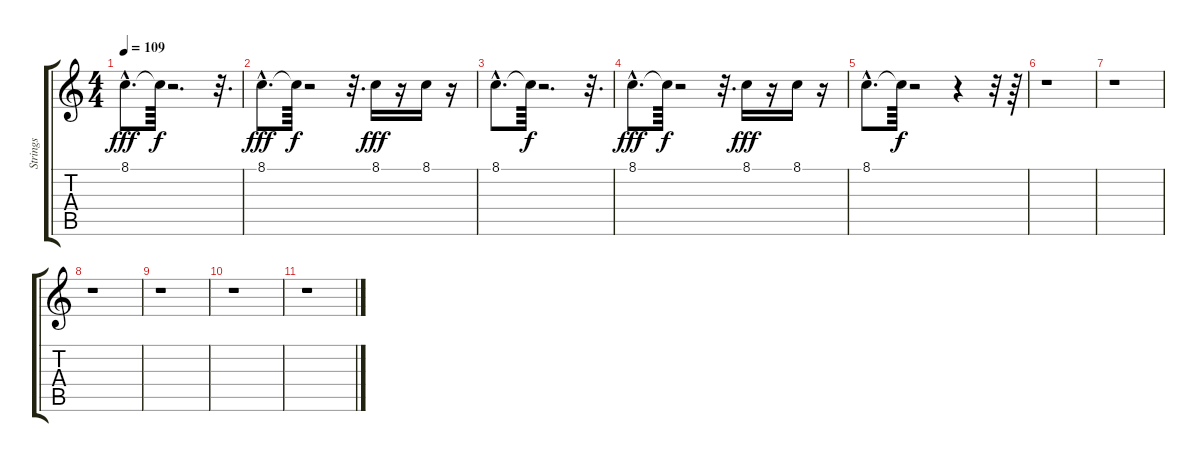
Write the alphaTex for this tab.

\track ("Strings" "Strings") {instrument stringensemble1}
\staff {score tabs}
\tuning (E4 B3 G3 D3 A2 E2) {hide}
\ts (4 4)
\tempo 109
\clef g2
\ks c
8.1{hac}.8{d dy fff} 8.1{t}.64{dy f} r.2{d} r.32{d} |
8.1{hac}.8{d dy fff} 8.1{t}.64{dy f} r.2 r.32{d} 8.1.16{dy fff} r.16 8.1.16 r.16 |
8.1{hac}.8{d} 8.1{t}.64{dy f} r.2{d} r.32{d} |
8.1{hac}.8{d dy fff} 8.1{t}.64{dy f} r.2 r.32{d} 8.1.16{dy fff} r.16 8.1.16 r.16 |
8.1{hac}.8{d} 8.1{t}.64{dy f} r.2 r.4 r.32 r.64 |
r.1 |
r.1 |
r.1 |
r.1 |
r.1 |
r.1
